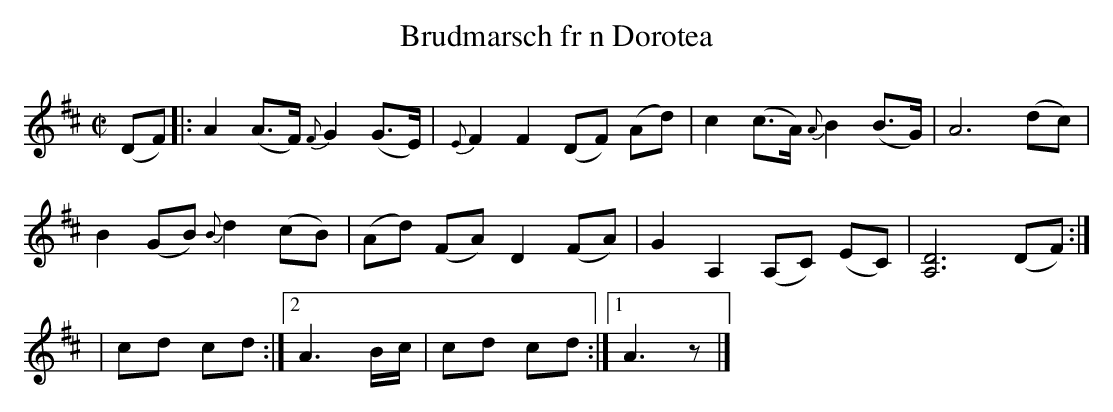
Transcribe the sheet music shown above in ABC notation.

X:1
T: Brudmarsch fr n Dorotea
M: C|
L: 1/8
K: D
(DF) |: A2(A>F) {F}G2(G>E) | {E}F2F2 (DF) (Ad) | c2(c>A) {A}B2(B>G) | A6 (dc) |
B2(GB) {B}d2(cB) | (Ad) (FA) D2(FA) | G2A,2 (A,C) (EC) | [A,D]6 (DF) :|
| cd cd :|2 A3 B/c/ | cd cd :|1 A3 z |]
